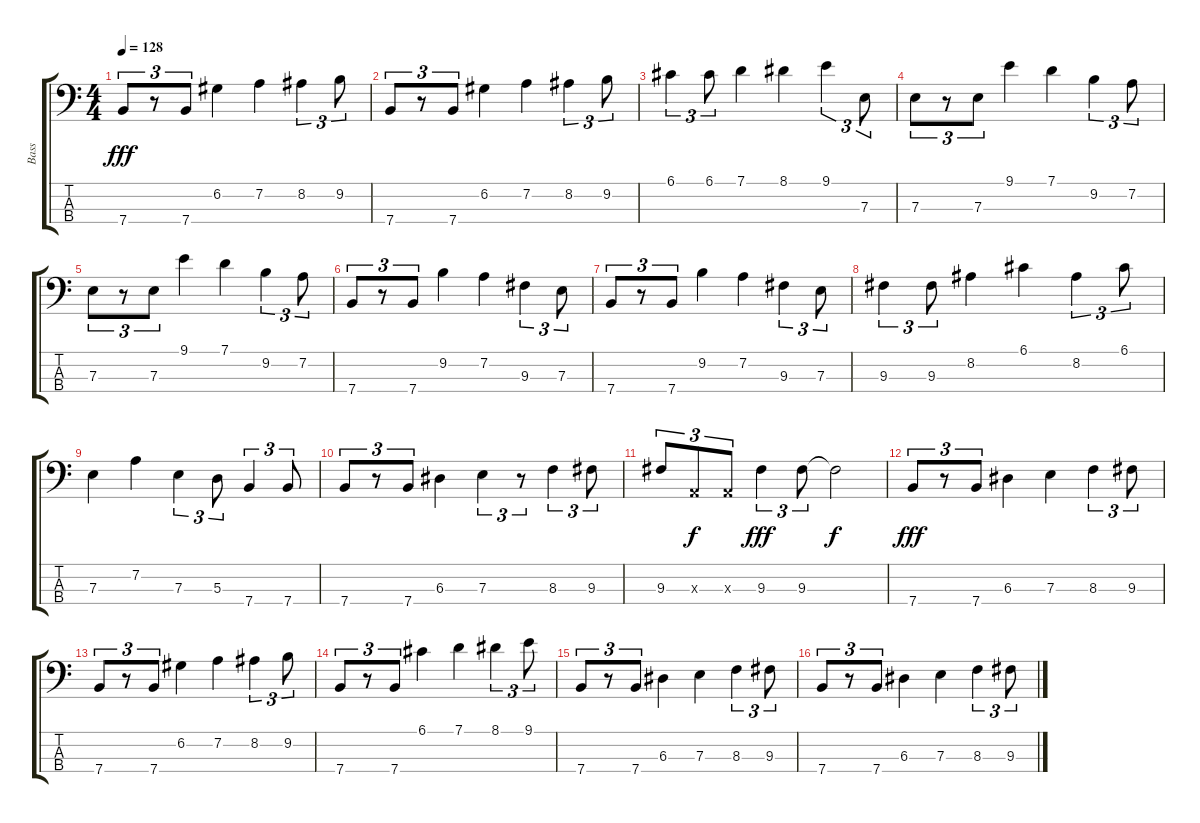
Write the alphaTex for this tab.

\track ("Bass" "Bass") {instrument electricbassfinger}
\staff {score tabs}
\tuning (G2 D2 A1 E1) {hide}
\ts (4 4)
\tempo 128
\clef f4
\ks c
7.4.8{tu (3 2) dy fff} r.8{tu (3 2)} 7.4.8{tu (3 2)} 6.2.4 7.2.4 8.2.4{tu (3 2)} 9.2.8{tu (3 2)} |
7.4.8{tu (3 2)} r.8{tu (3 2)} 7.4.8{tu (3 2)} 6.2.4 7.2.4 8.2.4{tu (3 2)} 9.2.8{tu (3 2)} |
6.1.4{tu (3 2)} 6.1.8{tu (3 2)} 7.1.4 8.1.4 9.1.4{tu (3 2)} 7.3.8{tu (3 2)} |
7.3.8{tu (3 2)} r.8{tu (3 2)} 7.3.8{tu (3 2)} 9.1.4 7.1.4 9.2.4{tu (3 2)} 7.2.8{tu (3 2)} |
7.3.8{tu (3 2)} r.8{tu (3 2)} 7.3.8{tu (3 2)} 9.1.4 7.1.4 9.2.4{tu (3 2)} 7.2.8{tu (3 2)} |
7.4.8{tu (3 2)} r.8{tu (3 2)} 7.4.8{tu (3 2)} 9.2.4 7.2.4 9.3.4{tu (3 2)} 7.3.8{tu (3 2)} |
7.4.8{tu (3 2)} r.8{tu (3 2)} 7.4.8{tu (3 2)} 9.2.4 7.2.4 9.3.4{tu (3 2)} 7.3.8{tu (3 2)} |
9.3.4{tu (3 2)} 9.3.8{tu (3 2)} 8.2.4 6.1.4 8.2.4{tu (3 2)} 6.1.8{tu (3 2)} |
7.3.4 7.2.4 7.3.4{tu (3 2)} 5.3.8{tu (3 2)} 7.4.4{tu (3 2)} 7.4.8{tu (3 2)} |
7.4.8{tu (3 2)} r.8{tu (3 2)} 7.4.8{tu (3 2)} 6.3.4 7.3.4{tu (3 2)} r.8{tu (3 2)} 8.3.4{tu (3 2)} 9.3.8{tu (3 2)} |
9.3.8{tu (3 2)} 0.3{x}.8{tu (3 2) dy f} 0.3{x}.8{tu (3 2)} 9.3.4{tu (3 2) dy fff} 9.3.8{tu (3 2)} 9.3{t}.2{dy f} |
7.4.8{tu (3 2) dy fff} r.8{tu (3 2)} 7.4.8{tu (3 2)} 6.3.4 7.3.4 8.3.4{tu (3 2)} 9.3.8{tu (3 2)} |
7.4.8{tu (3 2)} r.8{tu (3 2)} 7.4.8{tu (3 2)} 6.2.4 7.2.4 8.2.4{tu (3 2)} 9.2.8{tu (3 2)} |
7.4.8{tu (3 2)} r.8{tu (3 2)} 7.4.8{tu (3 2)} 6.1.4 7.1.4 8.1.4{tu (3 2)} 9.1.8{tu (3 2)} |
7.4.8{tu (3 2)} r.8{tu (3 2)} 7.4.8{tu (3 2)} 6.3.4 7.3.4 8.3.4{tu (3 2)} 9.3.8{tu (3 2)} |
7.4.8{tu (3 2)} r.8{tu (3 2)} 7.4.8{tu (3 2)} 6.3.4 7.3.4 8.3.4{tu (3 2)} 9.3.8{tu (3 2)}
